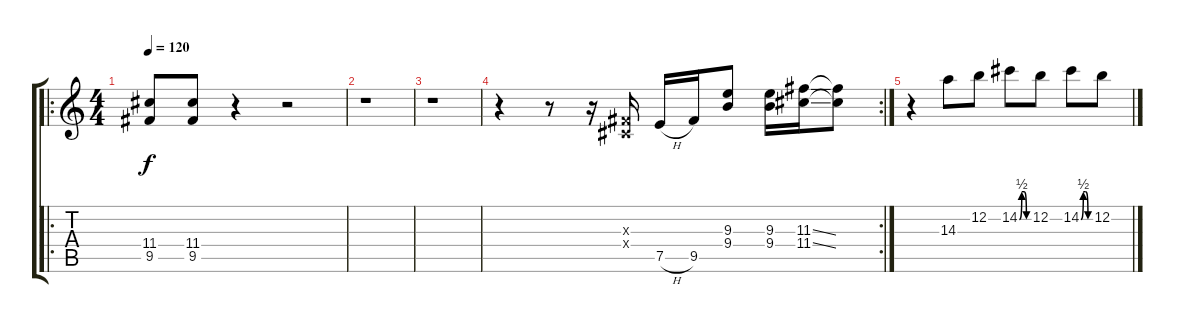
\track "" {instrument overdrivenguitar}
\staff {score tabs}
\tuning (E4 B3 G3 D3 A2 E2) {hide}
\ro
\ts (4 4)
\tempo 120
\clef g2
\ks c
(11.4 9.5).8{dy f} (11.4 9.5).8 r.4 r.2 |
r.1 |
r.1 |
\rc 2
r.4 r.8 r.16 (-1.3{x} -1.4{x}).16 7.5{h}.16 9.5.16 (9.3 9.4).8 (9.3 9.4).16 (11.3{ss} 11.4{ss}).16 (11.3{t} 11.4{t}).8 |
r.4 14.3.8 12.2.8 14.2{be (custom 0 0 15 2 30 2 45 0 60 0)}.8 12.2.8 14.2{be (custom 0 0 15 2 30 2 45 0 60 0)}.8 12.2.8
